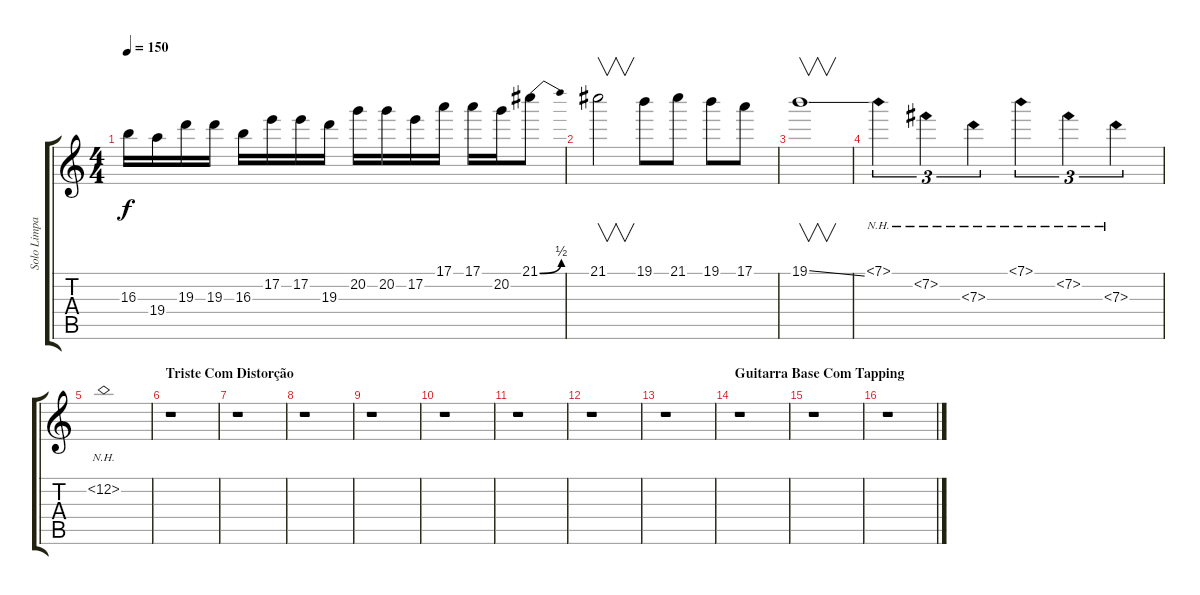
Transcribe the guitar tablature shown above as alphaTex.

\track ("Solo Limpa" "Solo Limpa") {instrument electricguitarjazz}
\staff {score tabs}
\tuning (E4 B3 G3 D3 A2 E2) {hide}
\ts (4 4)
\tempo 150
\clef g2
\ks c
16.3.16{dy f} 19.4.16 19.3.16 19.3.16 16.3.16 17.2.16 17.2.16 19.3.16 20.2.16 20.2.16 17.2.16 17.1.16 17.1.16 20.2.16 21.1{be (bend 0 0 60 2)}.8 |
21.1.2{v} 19.1.8 21.1.8 19.1.8 17.1.8 |
19.1{ss}.1{v} |
7.1{nh}.4{tu (3 2)} 7.2{nh}.4{tu (3 2)} 7.3{nh}.4{tu (3 2)} 7.1{nh}.4{tu (3 2)} 7.2{nh}.4{tu (3 2)} 7.3{nh}.4{tu (3 2)} |
12.2{nh}.1 |
\section ("" "Triste Com Distorção")
r.1 |
r.1 |
r.1 |
r.1 |
r.1 |
r.1 |
r.1 |
r.1 |
\section ("" "Guitarra Base Com Tapping")
r.1 |
r.1 |
r.1
